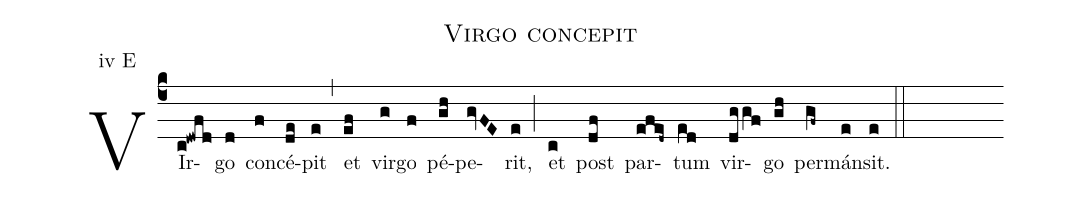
name: Virgo concepit;
annotation: iv E;
mode: 4;
%%
(c4)
VIr(c!dwfd)go(d) con(f)cé(de)pit(e) (,)
et(ef) vir(g)go(f) pé(gh)pe(gvFE)rit,(e)(;)
et(c) post(df) par(efed~)tum(ed) vir(dg/gf)go(gh) per(gf~)mán(e)sit.(e) (::)
